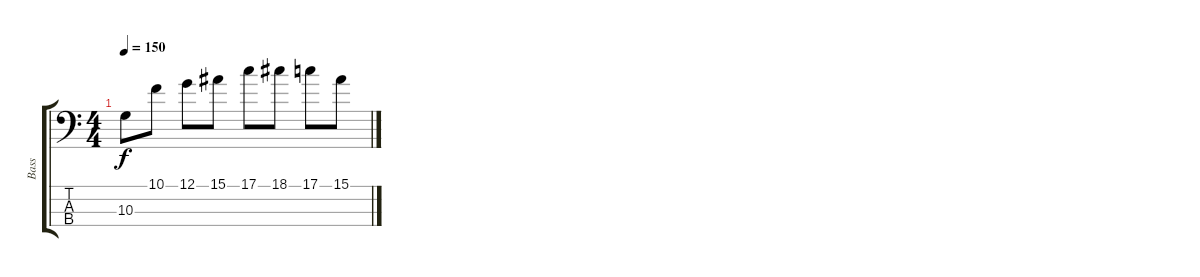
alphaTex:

\track ("Bass" "Bass") {instrument electricbassfinger}
\staff {score tabs}
\tuning (G2 D2 A1 E1) {hide}
\ts (4 4)
\tempo 150
\clef f4
\ks c
10.3.8{dy f} 10.1.8 12.1.8 15.1.8 17.1.8 18.1.8 17.1.8 15.1.8
